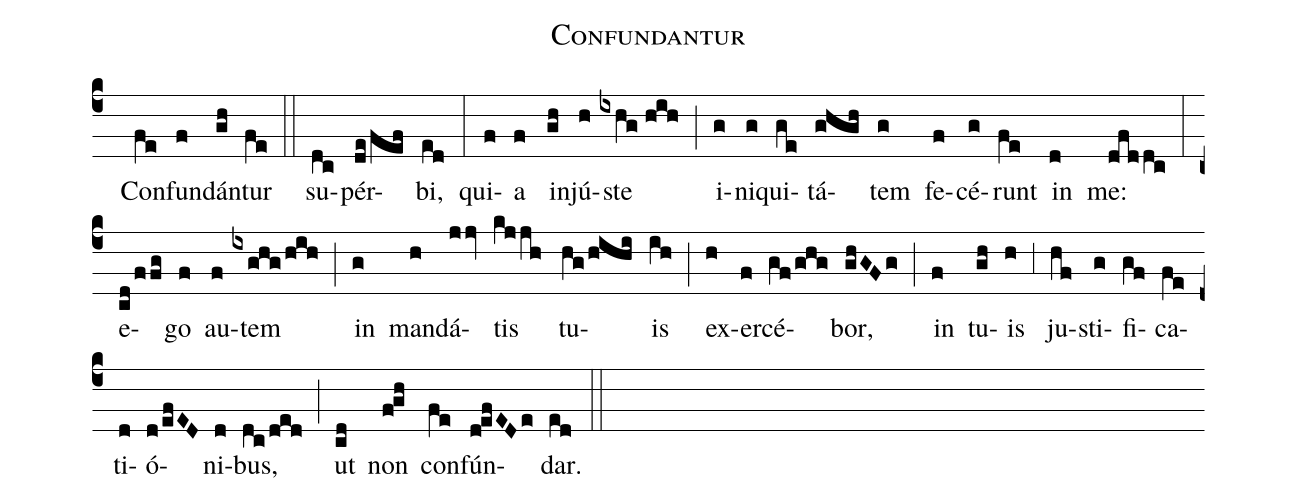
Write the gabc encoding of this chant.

name:Confundantur;
mode:I;
office-part:Communiones;
%%
(c4) () Con(fe)fun(f)dán(gh)tur(fe) (::) su(dc)pér(de/fef)bi,(ed) (:) qui(f)a(f) in(gh)jú(h)ste(ixhg//hih) (;) i(g)ni(g)qui(ge)tá(ghgh)tem(g) fe(f)cé(g)runt(fe) in(d) me:(dfddc) (:) e(cd/ffg)go(f) au(f)tem(ixghg/hih) (;) in(g) man(h)dá(jjv)tis(kjjh) tu(hg/hihi)is(ih) (;) ex(h)er(f)cé(gf/ghg)bor,(ghGFg) (;) in(f) tu(gh)is(h) (;3) ju(hf)sti(g)fi(gf)ca(fe)ti(d)ó(d/efED)ni(d)bus,(dc/ded) (;) ut(cd) non(f!gh) con(fe)fún(d!efEDe)dar.(ed) (::)
